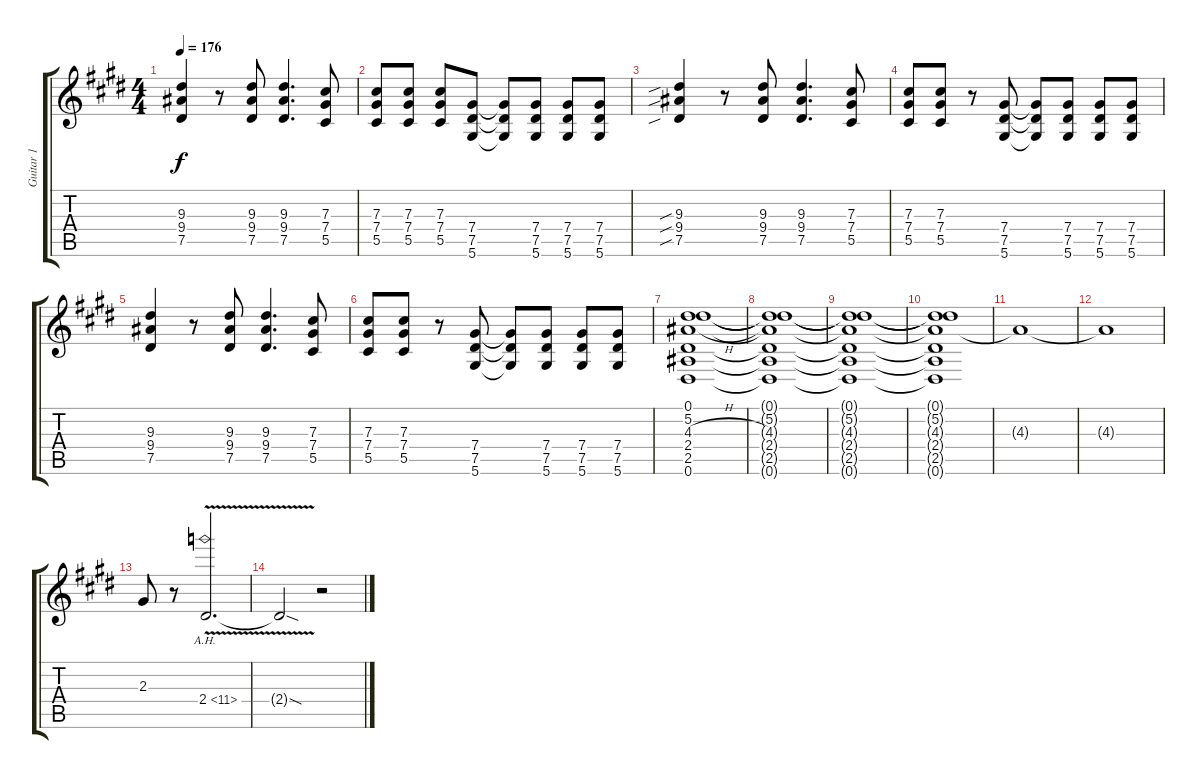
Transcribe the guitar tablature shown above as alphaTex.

\track ("Guitar 1" "Guitar 1") {instrument distortionguitar}
\staff {score tabs}
\tuning (Eb4 Bb3 Gb3 Db3 Ab2 Eb2) {hide}
\ts (4 4)
\tempo 176
\clef g2
\ks e
(9.3 9.4 7.5).4{dy f} r.8 (9.3 9.4 7.5).8 (9.3 9.4 7.5).4{d} (7.3 7.4 5.5).8 |
(7.3 7.4 5.5).8 (7.3 7.4 5.5).8 (7.3 7.4 5.5).8 (7.4 7.5 5.6).8 (7.4{t} 7.5{t} 5.6{t}).8 (7.4 7.5 5.6).8 (7.4 7.5 5.6).8 (7.4 7.5 5.6).8 |
(9.3{sib} 9.4{sib} 7.5{sib}).4 r.8 (9.3 9.4 7.5).8 (9.3 9.4 7.5).4{d} (7.3 7.4 5.5).8 |
(7.3 7.4 5.5).8 (7.3 7.4 5.5).8 r.8 (7.4 7.5 5.6).8 (7.4{t} 7.5{t} 5.6{t}).8 (7.4 7.5 5.6).8 (7.4 7.5 5.6).8 (7.4 7.5 5.6).8 |
(9.3 9.4 7.5).4 r.8 (9.3 9.4 7.5).8 (9.3 9.4 7.5).4{d} (7.3 7.4 5.5).8 |
(7.3 7.4 5.5).8 (7.3 7.4 5.5).8 r.8 (7.4 7.5 5.6).8 (7.4{t} 7.5{t} 5.6{t}).8 (7.4 7.5 5.6).8 (7.4 7.5 5.6).8 (7.4 7.5 5.6).8 |
(0.1 5.2 4.3{h} 2.4 2.5 0.6).1 |
(0.1{t} 5.2{t} 4.3{t} 2.4{t} 2.5{t} 0.6{t}).1 |
(0.1{t} 5.2{t} 4.3{t} 2.4{t} 2.5{t} 0.6{t}).1 |
(0.1{t} 5.2{t} 4.3{t} 2.4{t} 2.5{t} 0.6{t}).1 |
4.3{t}.1 |
4.3{t}.1 |
2.3.8 r.8{volume 10} 2.4{ah 9 v}.2{d} |
2.4{sod t}.2 r.2
